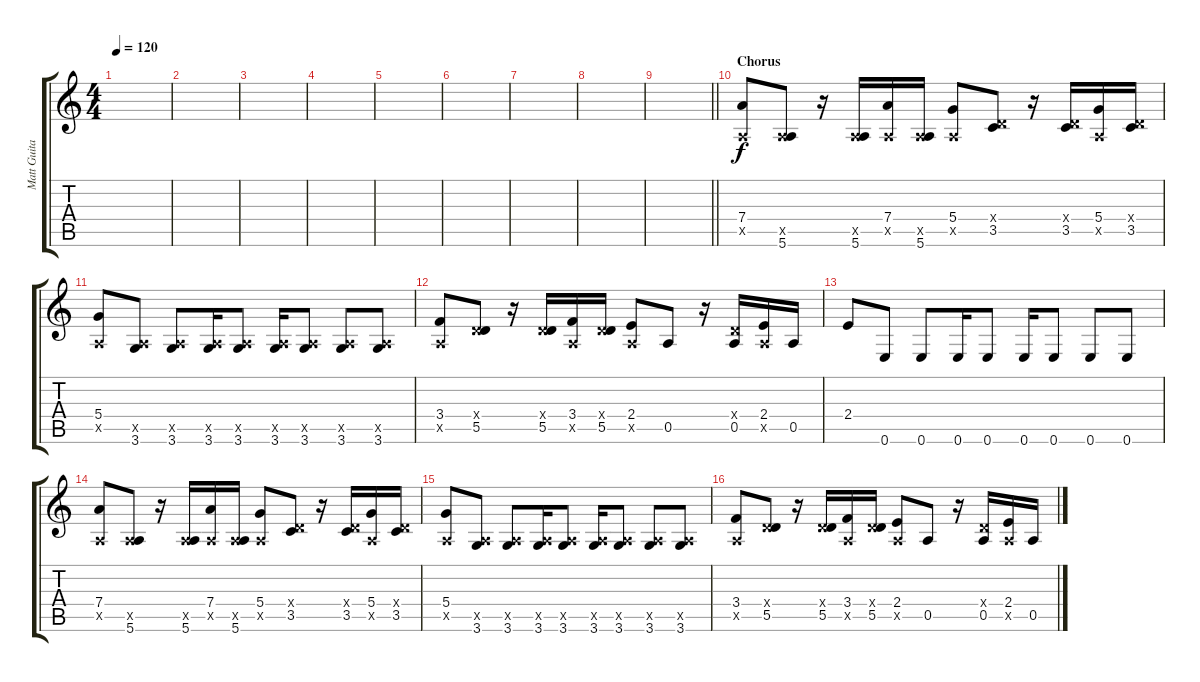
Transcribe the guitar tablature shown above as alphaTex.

\track ("Matt Guitar" "Matt Guita") {instrument distortionguitar}
\staff {score tabs}
\tuning (E4 B3 G3 D3 A2 E2) {hide}
\ts (4 4)
\tempo 120
\clef g2
\ks c
|
|
|
|
|
|
|
|
\barLineRight lightlight
|
\section ("" "Chorus")
(7.4 0.5{x}).8 (0.5{x} 5.6).8 r.16 (0.5{x} 5.6).16 (7.4 0.5{x}).16 (0.5{x} 5.6).16 (5.4 0.5{x}).8 (0.4{x} 3.5).8 r.16 (0.4{x} 3.5).16 (5.4 0.5{x}).16 (0.4{x} 3.5).16 |
(5.4 0.5{x}).8 (0.5{x} 3.6).8 (0.5{x} 3.6).8 (0.5{x} 3.6).16 (0.5{x} 3.6).8 (0.5{x} 3.6).16 (0.5{x} 3.6).8 (0.5{x} 3.6).8 (0.5{x} 3.6).8 |
(3.4 0.5{x}).8 (0.4{x} 5.5).8 r.16 (0.4{x} 5.5).16 (3.4 0.5{x}).16 (0.4{x} 5.5).16 (2.4 0.5{x}).8 0.5.8 r.16 (0.4{x} 0.5).16 (2.4 0.5{x}).16 0.5.16 |
2.4.8 0.6.8 0.6.8 0.6.16 0.6.8 0.6.16 0.6.8 0.6.8 0.6.8 |
(7.4 0.5{x}).8 (0.5{x} 5.6).8 r.16 (0.5{x} 5.6).16 (7.4 0.5{x}).16 (0.5{x} 5.6).16 (5.4 0.5{x}).8 (0.4{x} 3.5).8 r.16 (0.4{x} 3.5).16 (5.4 0.5{x}).16 (0.4{x} 3.5).16 |
(5.4 0.5{x}).8 (0.5{x} 3.6).8 (0.5{x} 3.6).8 (0.5{x} 3.6).16 (0.5{x} 3.6).8 (0.5{x} 3.6).16 (0.5{x} 3.6).8 (0.5{x} 3.6).8 (0.5{x} 3.6).8 |
(3.4 0.5{x}).8 (0.4{x} 5.5).8 r.16 (0.4{x} 5.5).16 (3.4 0.5{x}).16 (0.4{x} 5.5).16 (2.4 0.5{x}).8 0.5.8 r.16 (0.4{x} 0.5).16 (2.4 0.5{x}).16 0.5.16
